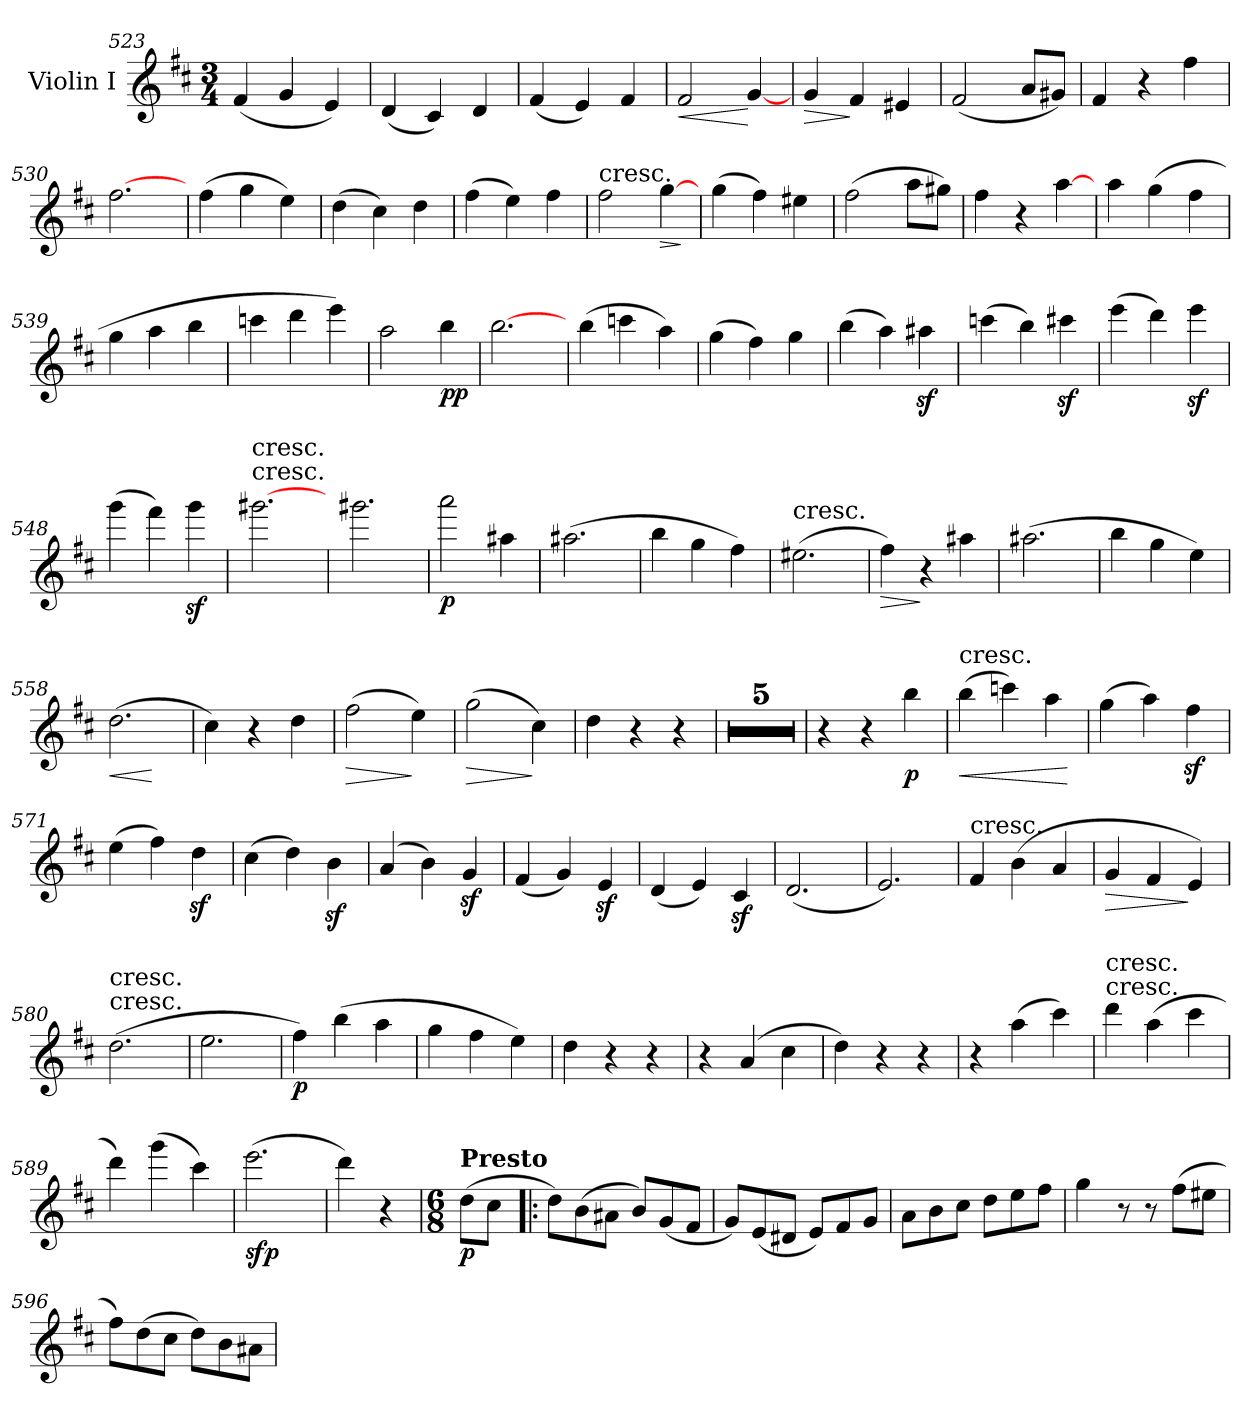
**kern	**dynam
*part1	*part1
*staff1	*staff1
*I"Violin I	*
*I'Vln	*
*clefG2	*
*k[f#c#]	*
*D:	*
*M3/4	*
=523	=523
(4f#	.
4g	.
4e)	.
=524	=524
(4d	.
4c#)	.
4d	.
=525	=525
(4f#	.
4e)	.
4f#	.
=526	=526
!	!LO:HP:b
2f#	<
[4g	[
=527	=527
!	!LO:HP:b
4g	>
4f#	]
4e#X	.
=528	=528
(2f#	.
8a/L	.
8g#X/J)	.
=529	=529
4f#	.
4r	.
4ff#	.
=530	=530
[2.ff#	.
=531	=531
(4ff#	.
4gg	.
4ee)	.
=532	=532
(4dd	.
4cc#)	.
4dd	.
=533	=533
(4ff#	.
4ee)	.
4ff#	.
=534	=534
!LO:TX:t=cresc.	!
2ff#	.
!	!LO:HP:b
[4gg	>
.	]
=535	=535
(4gg	.
4ff#)	.
4ee#X	.
=536	=536
(2ff#	.
8aa\L	.
8gg#X\J)	.
=537	=537
4ff#	.
4r	.
[4aa	.
=538	=538
4aa	.
(4gg	.
4ff#	.
=539	=539
4gg	.
4aa	.
4bb	.
=540	=540
4cccn	.
4ddd	.
4eee)	.
=541	=541
2aa	.
4bb	pp
=542	=542
[2.bb	.
=543	=543
(4bb	.
4cccn	.
4aa)	.
=544	=544
(4gg	.
4ff#)	.
4gg	.
=545	=545
(4bb	.
4aa)	.
4aa#Xz	.
=546	=546
(4cccn	.
4bb)	.
4ccc#Xz	.
=547	=547
(4eee	.
4ddd)	.
4eeez	.
=548	=548
(4ggg	.
4fff#)	.
4gggz	.
=549	=549
!LO:TX:t=cresc.	!
!LO:TX:a:t=cresc.	!
[2.ggg#X	.
=550	=550
2.ggg#X	.
=551	=551
2aaa	p
4aa#X	.
=552	=552
(2.aa#X	.
=553	=553
4bb	.
4gg	.
4ff#)	.
=554	=554
!LO:TX:t=cresc.	!
(2.ee#X	.
=555	=555
!	!LO:HP:b
4ff#)	>
4r	]
4aa#X	.
=556	=556
(2.aa#X	.
=557	=557
4bb	.
4gg	.
4ee)	.
=558	=558
!	!LO:HP:b
(2.dd	<
.	[
=559	=559
4cc#)	.
4r	.
4dd	.
=560	=560
!	!LO:HP:b
(2ff#	>
4ee)	]
=561	=561
!	!LO:HP:b
(2gg	>
4cc#)	]
=562	=562
4dd	.
4r	.
4r	.
=563	=563
2.r	.
=564	=564
2.r	.
=565	=565
2.r	.
=566	=566
2.r	.
=567	=567
2.r	.
=568	=568
4r	.
4r	.
4bb	p
=569	=569
!LO:TX:a:t=cresc.	!
!	!LO:HP:b
(4bb	<
4cccn)	.
4aa	.
.	[
=570	=570
(4gg	.
4aa)	.
4ff#z	.
=571	=571
(4ee	.
4ff#)	.
4ddz	.
=572	=572
(4cc#	.
4dd)	.
4bz	.
=573	=573
(4a	.
4b)	.
4gz	.
=574	=574
(4f#	.
4g)	.
4ez	.
=575	=575
(4d	.
4e)	.
4c#z	.
=576	=576
(2.d	.
=577	=577
2.e)	.
=578	=578
!LO:TX:t=cresc.	!
4f#	.
(4b	.
4a	.
=579	=579
!	!LO:HP:b
4g	>
4f#	.
4e)	]
=580	=580
!LO:TX:t=cresc.	!
!LO:TX:a:t=cresc.	!
(2.dd	.
=581	=581
2.ee	.
=582	=582
4ff#)	p
(4bb	.
4aa	.
=583	=583
4gg	.
4ff#	.
4ee)	.
=584	=584
4dd	.
4r	.
4r	.
=585	=585
4r	.
(4a	.
4cc#	.
=586	=586
4dd)	.
4r	.
4r	.
=587	=587
4r	.
(4aa	.
4ccc#)	.
=588	=588
!LO:TX:t=cresc.	!
!LO:TX:a:t=cresc.	!
4ddd	.
(4aa	.
4ccc#	.
=589	=589
4ddd)	.
(4ggg	.
4ccc#)	.
=590	=590
(2.eee	sfp
=591	=591
4ddd)	.
4r	.
=	=
*M6/8	*
!LO:TX:a:B:t=Presto	!
(8dd\L	p
8cc#\J	.
=592!|:	=592!|:
8dd\L)	.
(8b\	.
8a#X\J	.
8b/L)	.
(8g/	.
8f#/J	.
=593	=593
8g/L)	.
(8e/	.
8d#X/J	.
8e/L)	.
8f#/	.
8g/J	.
=594	=594
8a\L	.
8b\	.
8cc#\J	.
8dd\L	.
8ee\	.
8ff#\J	.
=595	=595
4gg	.
8r	.
8r	.
(8ff#\L	.
8ee#X\J	.
=596	=596
8ff#\L)	.
(8dd\	.
8cc#\J	.
8dd\L)	.
8b\	.
8a#X\J	.
=	=
*-	*-
